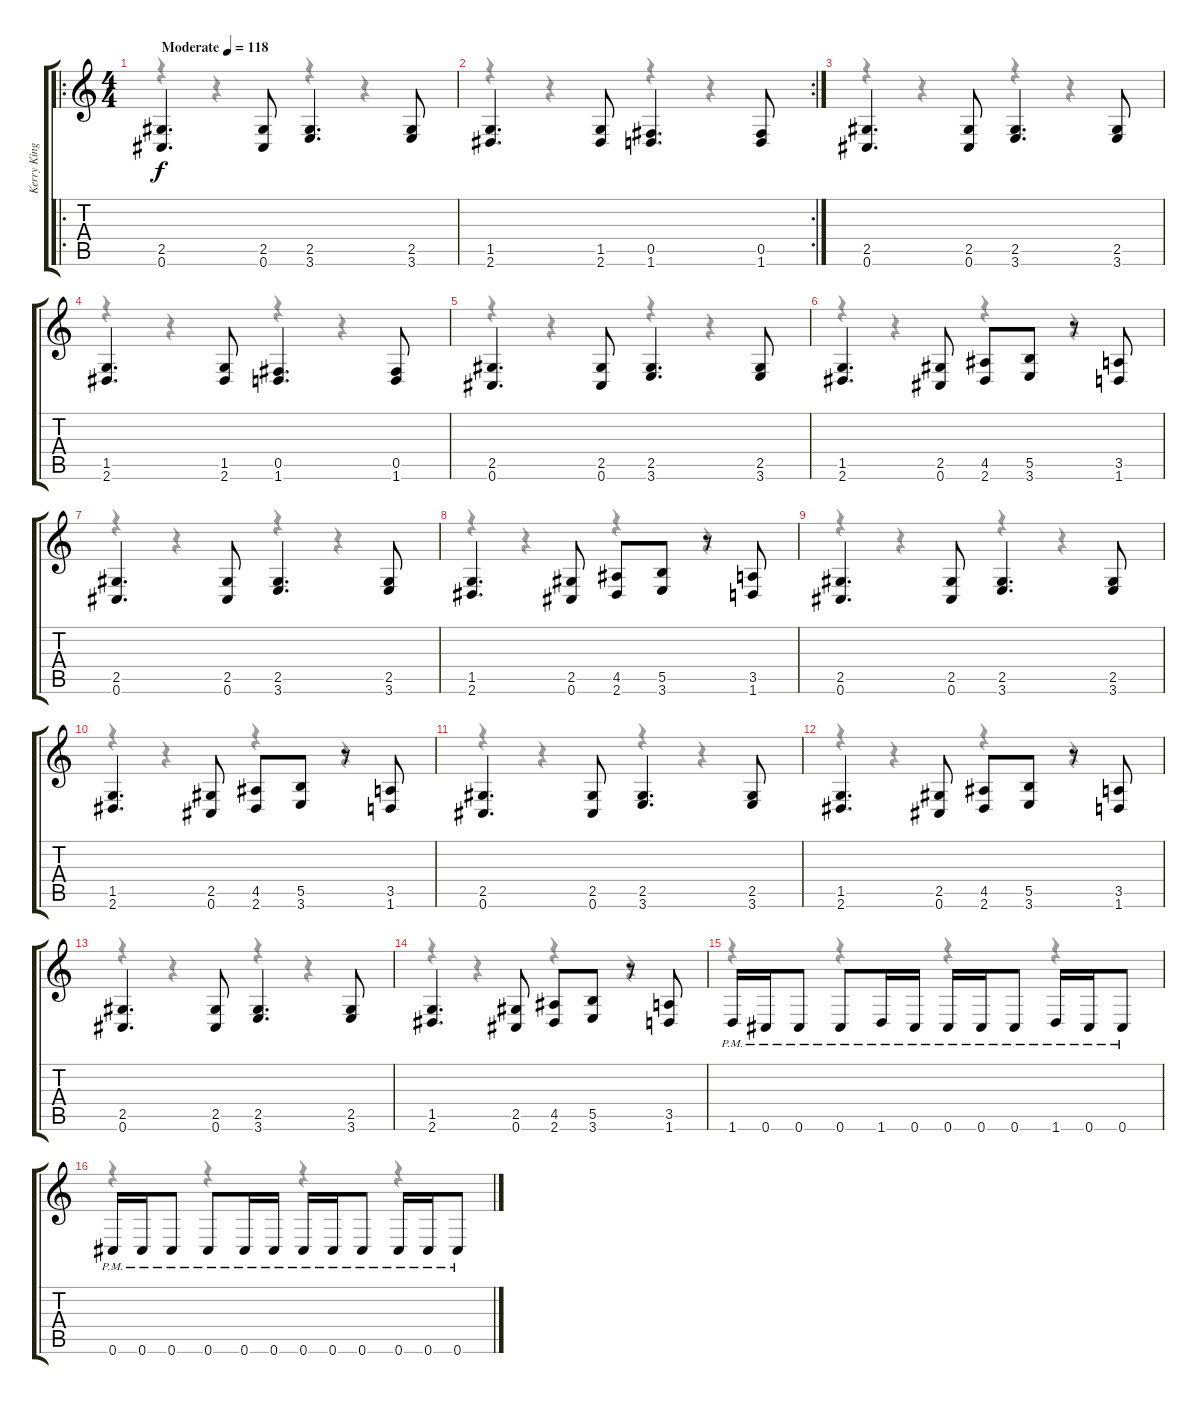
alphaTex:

\track ("Kerry King" "Kerry King") {instrument distortionguitar}
\staff {score tabs}
\tuning (Db4 Ab3 E3 B2 Gb2 Db2) {hide}
\voice
\ro
\ts (4 4)
\tempo (118 "Moderate")
\clef g2
\ks c
(2.5 0.6).4{d dy f instrument distortionguitar} (2.5 0.6).8 (2.5 3.6).4{d} (2.5 3.6).8 |
\rc 2
(1.5 2.6).4{d} (1.5 2.6).8 (0.5 1.6).4{d} (0.5 1.6).8 |
(2.5 0.6).4{d} (2.5 0.6).8 (2.5 3.6).4{d} (2.5 3.6).8 |
(1.5 2.6).4{d} (1.5 2.6).8 (0.5 1.6).4{d} (0.5 1.6).8 |
(2.5 0.6).4{d} (2.5 0.6).8 (2.5 3.6).4{d} (2.5 3.6).8 |
(1.5 2.6).4{d} (2.5 0.6).8 (4.5 2.6).8 (5.5 3.6).8 r.8 (3.5 1.6).8 |
(2.5 0.6).4{d} (2.5 0.6).8 (2.5 3.6).4{d} (2.5 3.6).8 |
(1.5 2.6).4{d} (2.5 0.6).8 (4.5 2.6).8 (5.5 3.6).8 r.8 (3.5 1.6).8 |
(2.5 0.6).4{d} (2.5 0.6).8 (2.5 3.6).4{d} (2.5 3.6).8 |
(1.5 2.6).4{d} (2.5 0.6).8 (4.5 2.6).8 (5.5 3.6).8 r.8 (3.5 1.6).8 |
(2.5 0.6).4{d} (2.5 0.6).8 (2.5 3.6).4{d} (2.5 3.6).8 |
(1.5 2.6).4{d} (2.5 0.6).8 (4.5 2.6).8 (5.5 3.6).8 r.8 (3.5 1.6).8 |
(2.5 0.6).4{d} (2.5 0.6).8 (2.5 3.6).4{d} (2.5 3.6).8 |
(1.5 2.6).4{d} (2.5 0.6).8 (4.5 2.6).8 (5.5 3.6).8 r.8 (3.5 1.6).8 |
1.6{pm}.16 0.6{pm}.16 0.6{pm}.8 0.6{pm}.8 1.6{pm}.16 0.6{pm}.16 0.6{pm}.16 0.6{pm}.16 0.6{pm}.8 1.6{pm}.16 0.6{pm}.16 0.6{pm}.8 |
0.6{pm}.16 0.6{pm}.16 0.6{pm}.8 0.6{pm}.8 0.6{pm}.16 0.6{pm}.16 0.6{pm}.16 0.6{pm}.16 0.6{pm}.8 0.6{pm}.16 0.6{pm}.16 0.6{pm}.8
\voice
\clef g2
\ottava regular
\simile none
\ks c
r.4{dy f} r.4 r.4 r.4 |
r.4 r.4 r.4 r.4 |
r.4 r.4 r.4 r.4 |
r.4 r.4 r.4 r.4 |
r.4 r.4 r.4 r.4 |
r.4 r.4 r.4 r.4 |
r.4 r.4 r.4 r.4 |
r.4 r.4 r.4 r.4 |
r.4 r.4 r.4 r.4 |
r.4 r.4 r.4 r.4 |
r.4 r.4 r.4 r.4 |
r.4 r.4 r.4 r.4 |
r.4 r.4 r.4 r.4 |
r.4 r.4 r.4 r.4 |
r.4 r.4 r.4 r.4 |
r.4 r.4 r.4 r.4
